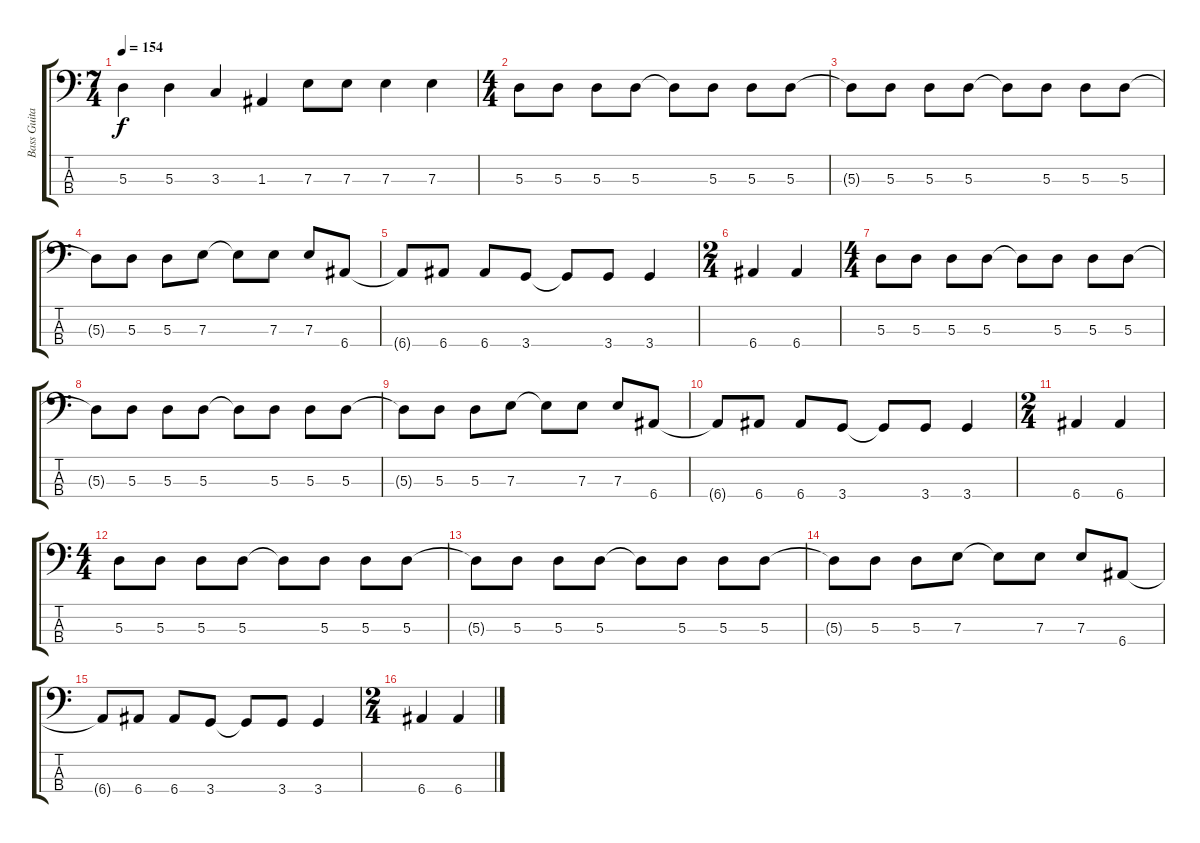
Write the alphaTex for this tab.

\track ("Bass Guitar" "Bass Guita") {instrument electricbassfinger}
\staff {score tabs}
\tuning (G2 D2 A1 E1) {hide}
\ts (7 4)
\tempo 154
\clef f4
\ks c
5.3.4{dy f} 5.3.4 3.3.4 1.3.4 7.3.8 7.3.8 7.3.4 7.3.4 |
\ts (4 4)
5.3.8 5.3.8 5.3.8 5.3.8 5.3{t}.8 5.3.8 5.3.8 5.3.8 |
5.3{t}.8 5.3.8 5.3.8 5.3.8 5.3{t}.8 5.3.8 5.3.8 5.3.8 |
5.3{t}.8 5.3.8 5.3.8 7.3.8 7.3{t}.8 7.3.8 7.3.8 6.4.8 |
6.4{t}.8 6.4.8 6.4.8 3.4.8 3.4{t}.8 3.4.8 3.4.4 |
\ts (2 4)
6.4.4 6.4.4 |
\ts (4 4)
5.3.8 5.3.8 5.3.8 5.3.8 5.3{t}.8 5.3.8 5.3.8 5.3.8 |
5.3{t}.8 5.3.8 5.3.8 5.3.8 5.3{t}.8 5.3.8 5.3.8 5.3.8 |
5.3{t}.8 5.3.8 5.3.8 7.3.8 7.3{t}.8 7.3.8 7.3.8 6.4.8 |
6.4{t}.8 6.4.8 6.4.8 3.4.8 3.4{t}.8 3.4.8 3.4.4 |
\ts (2 4)
6.4.4 6.4.4 |
\ts (4 4)
5.3.8 5.3.8 5.3.8 5.3.8 5.3{t}.8 5.3.8 5.3.8 5.3.8 |
5.3{t}.8 5.3.8 5.3.8 5.3.8 5.3{t}.8 5.3.8 5.3.8 5.3.8 |
5.3{t}.8 5.3.8 5.3.8 7.3.8 7.3{t}.8 7.3.8 7.3.8 6.4.8 |
6.4{t}.8 6.4.8 6.4.8 3.4.8 3.4{t}.8 3.4.8 3.4.4 |
\ts (2 4)
6.4.4 6.4.4
